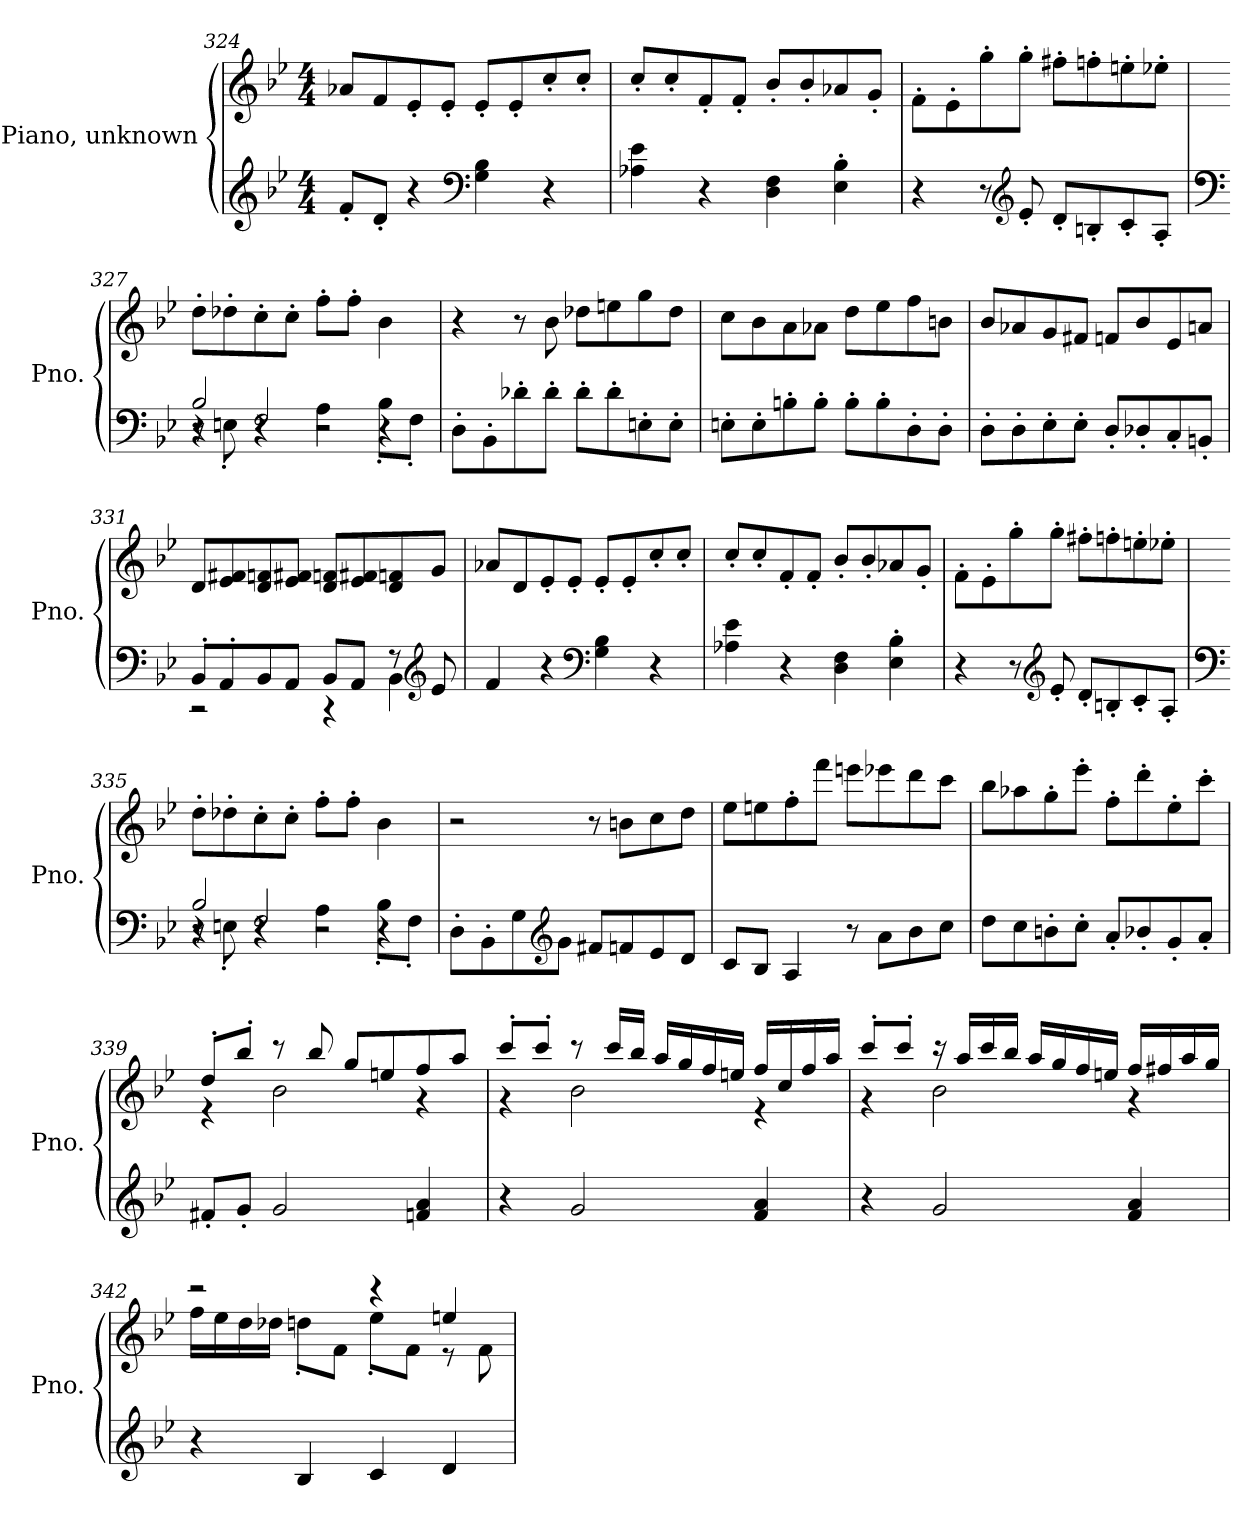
**kern	**kern
*part1	*part1
*staff2	*staff1
*I"Piano, unknown	*
*I'Pno.	*
*clefG2	*clefG2
*k[b-e-]	*k[b-e-]
*M4/4	*M4/4
=324	=324
8f'/L	8a-X/L
8d'/J	8f/
4r	8e-'/
.	8e-'/J
*clefF4	*
4G\ 4B-\	8e-'/L
.	8e-'/
4r	8cc'/
.	8cc'/J
=325	=325
4A-X\ 4e-\	8cc'/L
.	8cc'/
4r	8f'/
.	8f'/J
4D\ 4F\	8b-'/L
.	8b-'/
4E-\' 4B-\'	8a-X/
.	8g'/J
!!LO:LB:g=z
=326	=326
4r	8f'\L
.	8e-'\
8r	8gg'\
*clefG2	*
8e-'/	8gg'\J
8d'/L	8ff#X'\L
8Bn'/	8ffn'\
8c'/	8een'\
8A'/J	8ee-X'\J
=327	=327
*clefF4	*
*^	*
*	*^	*
2B-/	8r	4r	8dd'\L
.	8En'\	.	8dd-X'\
.	4r	2F/	8cc'\
.	.	.	8cc'\J
2r	4A\	.	8ff'\L
.	.	.	8ff'\J
.	8B-'\L	4r	4b-\
.	8F'\J	.	.
*v	*v	*v	*
=328	=328
8D'\L	4r
8BB-'\	.
8d-X'\	8r
8d-'\J	8b-\
8d-'\L	8dd-X\L
8d-'\	8een\
8En'\	8gg\
8E'\J	8dd-\J
!!LO:LB:g=z
=329	=329
8En'\L	8cc\L
8E'\	8b-\
8Bn'\	8a\
8B'\J	8a-X\J
8B'\L	8dd\L
8B'\	8ee-\
8D'\	8ff\
8D'\J	8bn\J
=330	=330
8D'\L	8b-/L
8D'\	8a-X/
8E-'\	8g/
8E-'\J	8f#X/J
8D'/L	8fn/L
8D-X'/	8b-/
8C'/	8e-/
8BBn'/J	8an/J
=331	=331
*^	*
8BB-'/L	2r	8d/L
8AA'/	.	8e-/ 8f#X/
8BB-/	.	8d/ 8fn/
8AA/J	.	8e-/ 8f#X/J
8BB-/L	4r	8d/ 8fn/L
8AA/J	.	8e-/ 8f#X/
8r	4BB-\	8d/ 8fn/
*clefG2	*	*
8e-/	.	8g/J
*v	*v	*
!!LO:PB:g=z
=332	=332
4f/	8a-X/L
.	8d/
4r	8e-'/
.	8e-'/J
*clefF4	*
4G\ 4B-\	8e-'/L
.	8e-'/
4r	8cc'/
.	8cc'/J
=333	=333
4A-X\ 4e-\	8cc'/L
.	8cc'/
4r	8f'/
.	8f'/J
4D\ 4F\	8b-'/L
.	8b-'/
4E-\' 4B-\'	8a-X/
.	8g'/J
=334	=334
4r	8f'\L
.	8e-'\
8r	8gg'\
*clefG2	*
8e-'/	8gg'\J
8d'/L	8ff#X'\L
8Bn'/	8ffn'\
8c'/	8een'\
8A'/J	8ee-X'\J
=335	=335
*clefF4	*
*^	*
*	*^	*
2B-/	8r	4r	8dd'\L
.	8En'\	.	8dd-X'\
.	4r	2F/	8cc'\
.	.	.	8cc'\J
2r	4A\	.	8ff'\L
.	.	.	8ff'\J
.	8B-'\L	4r	4b-\
.	8F'\J	.	.
*v	*v	*v	*
!!LO:LB:g=z
=336	=336
8D'\L	2r
8BB-'\	.
8G\	.
*clefG2	*
8g\J	.
8f#X/L	8r
8fn/	8bn\L
8e-/	8cc\
8d/J	8dd\J
=337	=337
8c/L	8ee-\L
8B-/J	8een\
4A/	8ff'\
.	8fff\J
8r	8eeen\L
8a\L	8eee-X\
8b-\	8ddd\
8cc\J	8ccc\J
=338	=338
8dd\L	8bb-\L
8cc\	8aa-X\
8bn'\	8gg'\
8cc'\J	8eee-'\J
8a'/L	8ff'\L
8b-X'/	8ddd'\
8g'/	8ee-'\
8a'/J	8ccc'\J
=339	=339
*	*^
8f#X'/L	8dd'/L	4r
8g'/J	8bb-'/J	.
2g/	8r	2b-\
.	8bb-/	.
.	8gg/L	.
.	8een/	.
4fn/ 4a/	8ff/	4r
.	8aa/J	.
!!LO:LB:g=z	!!
=340	=340	=340
4r	8ccc'/L	4r
.	8ccc'/J	.
2g/	8r	2b-\
.	16ccc/LL	.
.	16bb-/JJ	.
.	16aa/LL	.
.	16gg/	.
.	16ff/	.
.	16een/JJ	.
4f/ 4a/	16ff/LL	4r
.	16cc/	.
.	16ff/	.
.	16aa/JJ	.
=341	=341	=341
4r	8ccc'/L	4r
.	8ccc'/J	.
2g/	16r	2b-\
.	16aa/LL	.
.	16ccc/	.
.	16bb-/JJ	.
.	16aa/LL	.
.	16gg/	.
.	16ff/	.
.	16een/JJ	.
4f/ 4a/	16ff/LL	4r
.	16ff#X/	.
.	16aa/	.
.	16gg/JJ	.
=342	=342	=342
4r	2r	16ff\LL
.	.	16ee-\
.	.	16dd\
.	.	16dd-X\JJ
4B-/	.	8ddn'\L
.	.	8f\J
4c/	4r	8ee-'\L
.	.	8f\J
4d/	4een/	8r
.	.	8f\
*	*v	*v
=	=
*-	*-
